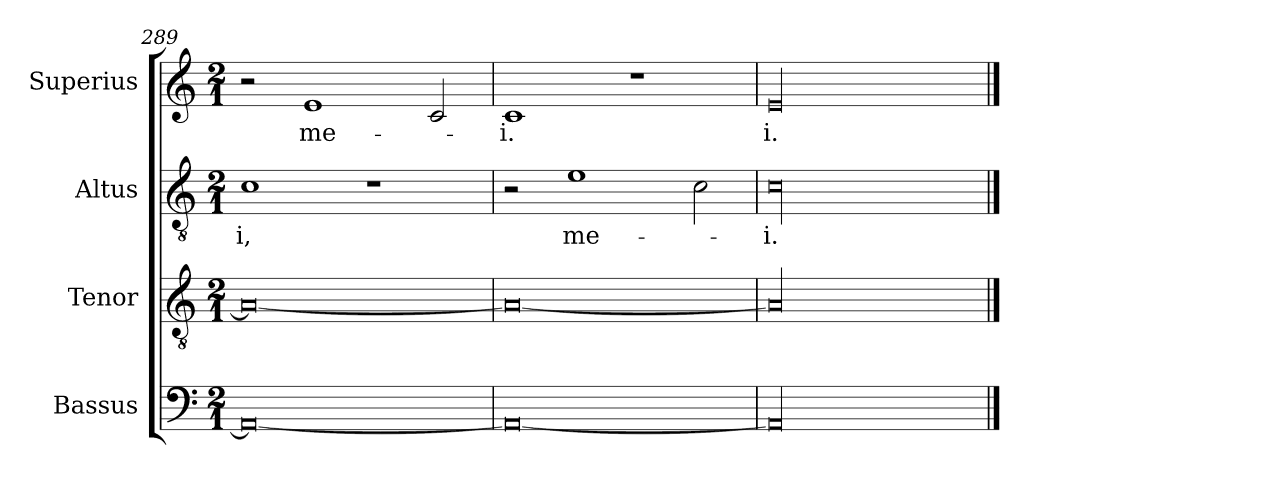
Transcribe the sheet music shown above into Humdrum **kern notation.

**kern	**kern	**kern	**text	**kern	**text
*part4	*part3	*part2	*part2	*part1	*part1
*staff4	*staff3	*staff2	*staff2	*staff1	*staff1
*I"Bassus	*I"Tenor	*I"Altus	*	*I"Superius	*
*I'B	*I'T	*I'A	*	*I'S	*
*clefF4	*clefGv2	*clefGv2	*	*clefG2	*
*k[]	*k[]	*k[]	*	*k[]	*
*M2/1	*M2/1	*M2/1	*	*M2/1	*
=289	=289	=289	=289	=289	=289
0AA_	0A_	1c	-i,	2r	.
.	.	.	.	1e	me-
.	.	1r	.	.	.
.	.	.	.	2c	.
=290	=290	=290	=290	=290	=290
0AA_	0A_	2r	.	1c	-i.
.	.	1e	me-	.	.
.	.	.	.	1r	.
.	.	2c	.	.	.
=291	=291	=291	=291	=291	=291
00AA]	00A]	00c	-i.	00e	-i.
==	==	==	==	==	==
*-	*-	*-	*-	*-	*-
